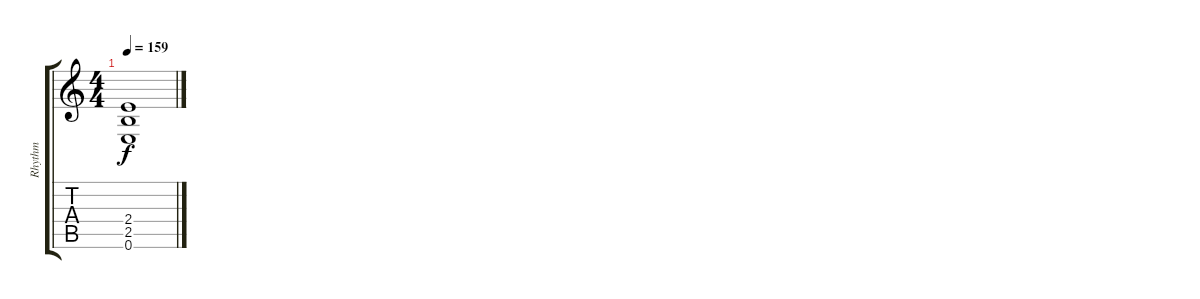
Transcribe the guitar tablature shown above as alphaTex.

\track ("Rhythm" "Rhythm") {instrument distortionguitar}
\staff {score tabs}
\tuning (E4 B3 G3 D3 A2 E2) {hide}
\ts (4 4)
\tempo 159
\clef g2
\ks c
(2.4 2.5 0.6).1{dy f}
